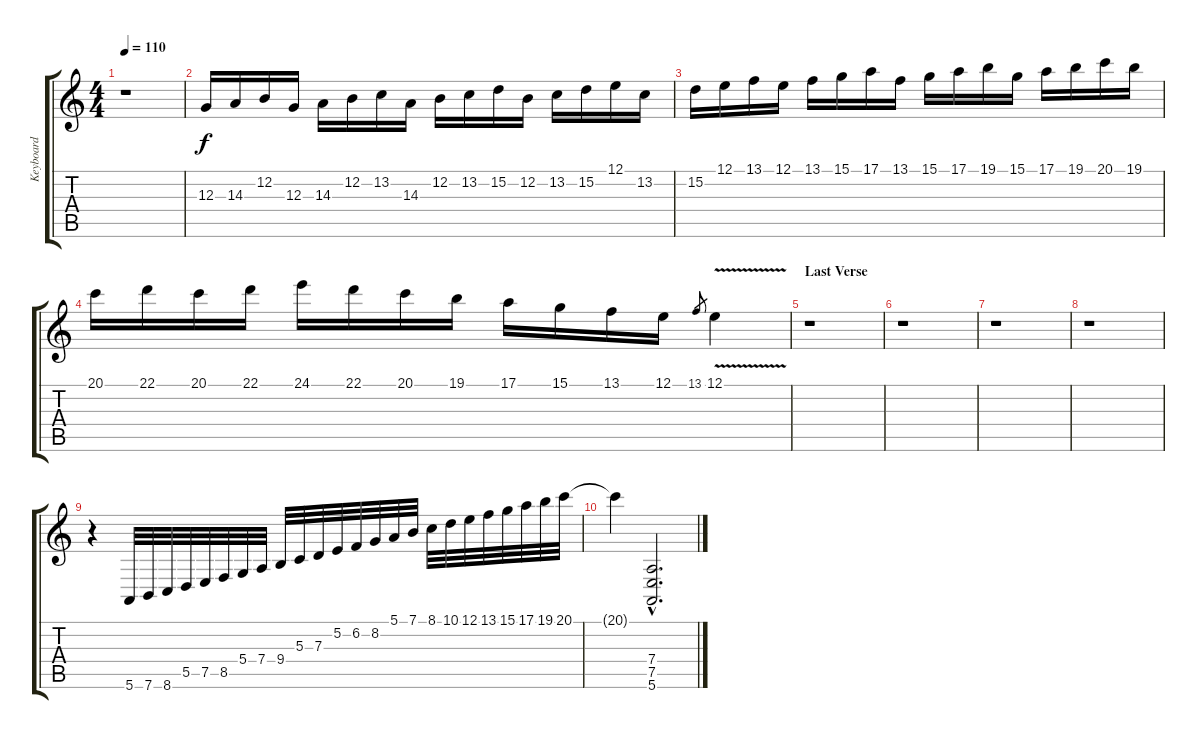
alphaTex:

\track ("Keyboard" "Keyboard") {instrument lead2sawtooth}
\staff {score tabs}
\tuning (E4 B3 G3 D3 A2 E2) {hide}
\ts (4 4)
\tempo 110
\clef g2
\ks c
r.1{dy f} |
12.3.16 14.3.16 12.2.16 12.3.16 14.3.16 12.2.16 13.2.16 14.3.16 12.2.16 13.2.16 15.2.16 12.2.16 13.2.16 15.2.16 12.1.16 13.2.16 |
15.2.16 12.1.16 13.1.16 12.1.16 13.1.16 15.1.16 17.1.16 13.1.16 15.1.16 17.1.16 19.1.16 15.1.16 17.1.16 19.1.16 20.1.16 19.1.16 |
20.1.16 22.1.16 20.1.16 22.1.16 24.1.16 22.1.16 20.1.16 19.1.16 17.1.16 15.1.16 13.1.16 12.1.16 13.1.8{gr} 12.1{v}.4 |
\section ("" "Last Verse")
r.1 |
r.1 |
r.1 |
r.1 |
r.4 5.6.32 7.6.32 8.6.32 5.5.32 7.5.32 8.5.32 5.4.32 7.4.32 9.4.32 5.3.32 7.3.32 5.2.32 6.2.32 8.2.32 5.1.32 7.1.32 8.1.32 10.1.32 12.1.32 13.1.32 15.1.32 17.1.32 19.1.32 20.1.32 |
20.1{t}.4 (7.4{hac} 7.5{hac} 5.6{hac}).2{d}
